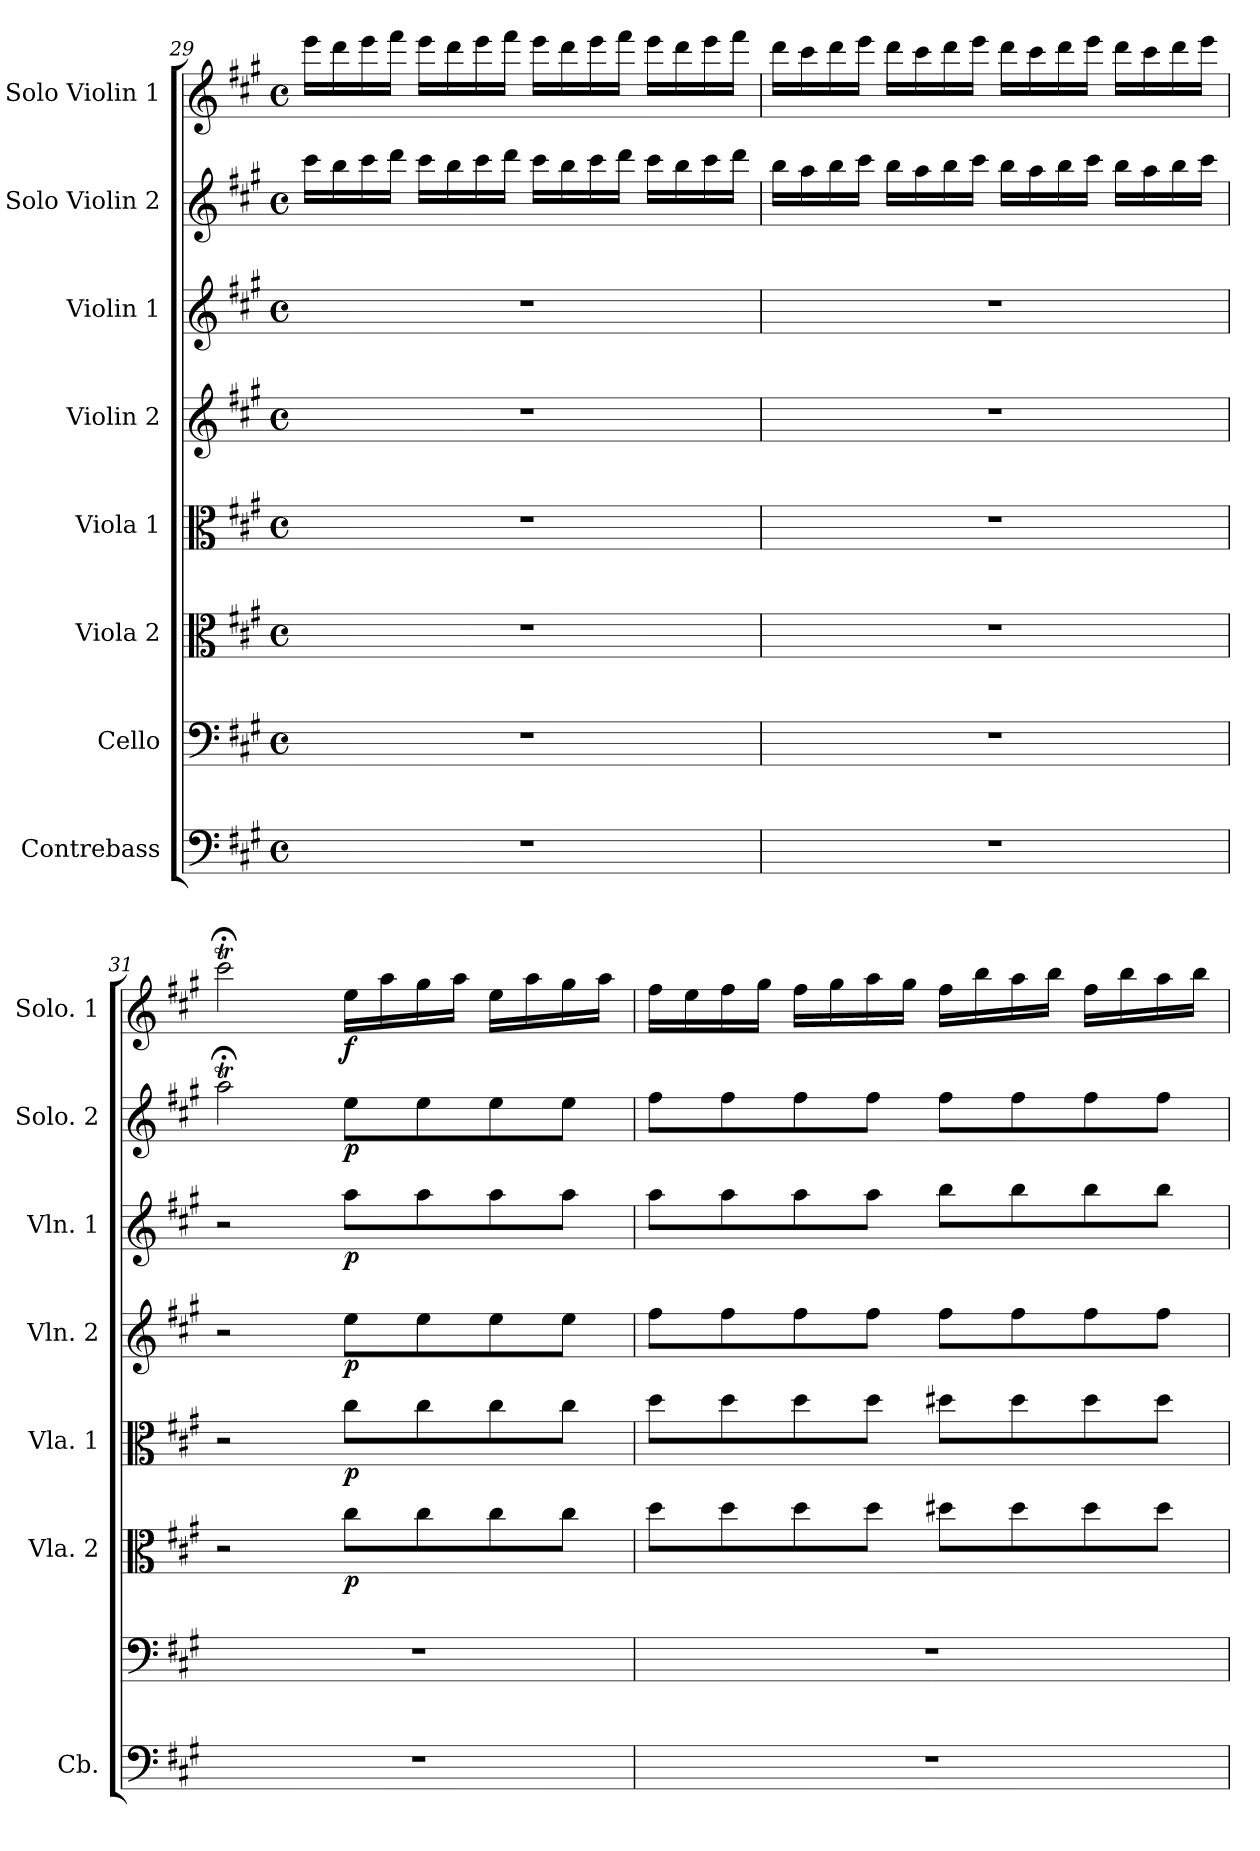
**kern	**kern	**kern	**dynam	**kern	**dynam	**kern	**dynam	**kern	**dynam	**kern	**dynam	**kern	**dynam
*part8	*part7	*part6	*part6	*part5	*part5	*part4	*part4	*part3	*part3	*part2	*part2	*part1	*part1
*staff8	*staff7	*staff6	*staff6	*staff5	*staff5	*staff4	*staff4	*staff3	*staff3	*staff2	*staff2	*staff1	*staff1
*I"Contrebass	*I"Cello	*I"Viola 2	*	*I"Viola 1	*	*I"Violin 2	*	*I"Violin 1	*	*I"Solo Violin 2	*	*I"Solo Violin 1	*
*I'Cb.	*	*I'Vla. 2	*	*I'Vla. 1	*	*I'Vln. 2	*	*I'Vln. 1	*	*I'Solo. 2	*	*I'Solo. 1	*
!!LO:PB:g=z
*clefF4	*clefF4	*clefC3	*	*clefC3	*	*clefG2	*	*clefG2	*	*clefG2	*	*clefG2	*
*ITrd7c12	*	*	*	*	*	*	*	*	*	*	*	*	*
*k[f#c#g#]	*k[f#c#g#]	*k[f#c#g#]	*	*k[f#c#g#]	*	*k[f#c#g#]	*	*k[f#c#g#]	*	*k[f#c#g#]	*	*k[f#c#g#]	*
*M4/4	*M4/4	*M4/4	*	*M4/4	*	*M4/4	*	*M4/4	*	*M4/4	*	*M4/4	*
*met(c)	*met(c)	*met(c)	*	*met(c)	*	*met(c)	*	*met(c)	*	*met(c)	*	*met(c)	*
=29	=29	=29	=29	=29	=29	=29	=29	=29	=29	=29	=29	=29	=29
1r	1r	1r	.	1r	.	1r	.	1r	.	16ccc#\LL	.	16eee\LL	.
.	.	.	.	.	.	.	.	.	.	16bb\	.	16ddd\	.
.	.	.	.	.	.	.	.	.	.	16ccc#\	.	16eee\	.
.	.	.	.	.	.	.	.	.	.	16ddd\JJ	.	16fff#\JJ	.
.	.	.	.	.	.	.	.	.	.	16ccc#\LL	.	16eee\LL	.
.	.	.	.	.	.	.	.	.	.	16bb\	.	16ddd\	.
.	.	.	.	.	.	.	.	.	.	16ccc#\	.	16eee\	.
.	.	.	.	.	.	.	.	.	.	16ddd\JJ	.	16fff#\JJ	.
.	.	.	.	.	.	.	.	.	.	16ccc#\LL	.	16eee\LL	.
.	.	.	.	.	.	.	.	.	.	16bb\	.	16ddd\	.
.	.	.	.	.	.	.	.	.	.	16ccc#\	.	16eee\	.
.	.	.	.	.	.	.	.	.	.	16ddd\JJ	.	16fff#\JJ	.
.	.	.	.	.	.	.	.	.	.	16ccc#\LL	.	16eee\LL	.
.	.	.	.	.	.	.	.	.	.	16bb\	.	16ddd\	.
.	.	.	.	.	.	.	.	.	.	16ccc#\	.	16eee\	.
.	.	.	.	.	.	.	.	.	.	16ddd\JJ	.	16fff#\JJ	.
!!LO:PB:g=z
=30	=30	=30	=30	=30	=30	=30	=30	=30	=30	=30	=30	=30	=30
1r	1r	1r	.	1r	.	1r	.	1r	.	16bb\LL	.	16ddd\LL	.
.	.	.	.	.	.	.	.	.	.	16aa\	.	16ccc#\	.
.	.	.	.	.	.	.	.	.	.	16bb\	.	16ddd\	.
.	.	.	.	.	.	.	.	.	.	16ccc#\JJ	.	16eee\JJ	.
.	.	.	.	.	.	.	.	.	.	16bb\LL	.	16ddd\LL	.
.	.	.	.	.	.	.	.	.	.	16aa\	.	16ccc#\	.
.	.	.	.	.	.	.	.	.	.	16bb\	.	16ddd\	.
.	.	.	.	.	.	.	.	.	.	16ccc#\JJ	.	16eee\JJ	.
.	.	.	.	.	.	.	.	.	.	16bb\LL	.	16ddd\LL	.
.	.	.	.	.	.	.	.	.	.	16aa\	.	16ccc#\	.
.	.	.	.	.	.	.	.	.	.	16bb\	.	16ddd\	.
.	.	.	.	.	.	.	.	.	.	16ccc#\JJ	.	16eee\JJ	.
.	.	.	.	.	.	.	.	.	.	16bb\LL	.	16ddd\LL	.
.	.	.	.	.	.	.	.	.	.	16aa\	.	16ccc#\	.
.	.	.	.	.	.	.	.	.	.	16bb\	.	16ddd\	.
.	.	.	.	.	.	.	.	.	.	16ccc#\JJ	.	16eee\JJ	.
=31	=31	=31	=31	=31	=31	=31	=31	=31	=31	=31	=31	=31	=31
1r	1r	2r	.	2r	.	2r	.	2r	.	2aa;<T\	.	2ccc#;<t\	.
!	!	!	!LO:DY:b	!	!LO:DY:b	!	!LO:DY:b	!	!LO:DY:b	!	!LO:DY:b	!	!LO:DY:b
.	.	8cc#\L	p	8cc#\L	p	8ee\L	p	8aa\L	p	8ee\L	p	16ee\LL	f
.	.	.	.	.	.	.	.	.	.	.	.	16aa\	.
.	.	8cc#\	.	8cc#\	.	8ee\	.	8aa\	.	8ee\	.	16gg#\	.
.	.	.	.	.	.	.	.	.	.	.	.	16aa\JJ	.
.	.	8cc#\	.	8cc#\	.	8ee\	.	8aa\	.	8ee\	.	16ee\LL	.
.	.	.	.	.	.	.	.	.	.	.	.	16aa\	.
.	.	8cc#\J	.	8cc#\J	.	8ee\J	.	8aa\J	.	8ee\J	.	16gg#\	.
.	.	.	.	.	.	.	.	.	.	.	.	16aa\JJ	.
!!LO:PB:g=z
=32	=32	=32	=32	=32	=32	=32	=32	=32	=32	=32	=32	=32	=32
1r	1r	8dd\L	.	8dd\L	.	8ff#\L	.	8aa\L	.	8ff#\L	.	16ff#\LL	.
.	.	.	.	.	.	.	.	.	.	.	.	16ee\	.
.	.	8dd\	.	8dd\	.	8ff#\	.	8aa\	.	8ff#\	.	16ff#\	.
.	.	.	.	.	.	.	.	.	.	.	.	16gg#\JJ	.
.	.	8dd\	.	8dd\	.	8ff#\	.	8aa\	.	8ff#\	.	16ff#\LL	.
.	.	.	.	.	.	.	.	.	.	.	.	16gg#\	.
.	.	8dd\J	.	8dd\J	.	8ff#\J	.	8aa\J	.	8ff#\J	.	16aa\	.
.	.	.	.	.	.	.	.	.	.	.	.	16gg#\JJ	.
.	.	8dd#X\L	.	8dd#X\L	.	8ff#\L	.	8bb\L	.	8ff#\L	.	16ff#\LL	.
.	.	.	.	.	.	.	.	.	.	.	.	16bb\	.
.	.	8dd#\	.	8dd#\	.	8ff#\	.	8bb\	.	8ff#\	.	16aa\	.
.	.	.	.	.	.	.	.	.	.	.	.	16bb\JJ	.
.	.	8dd#\	.	8dd#\	.	8ff#\	.	8bb\	.	8ff#\	.	16ff#\LL	.
.	.	.	.	.	.	.	.	.	.	.	.	16bb\	.
.	.	8dd#\J	.	8dd#\J	.	8ff#\J	.	8bb\J	.	8ff#\J	.	16aa\	.
.	.	.	.	.	.	.	.	.	.	.	.	16bb\JJ	.
=	=	=	=	=	=	=	=	=	=	=	=	=	=
*-	*-	*-	*-	*-	*-	*-	*-	*-	*-	*-	*-	*-	*-
